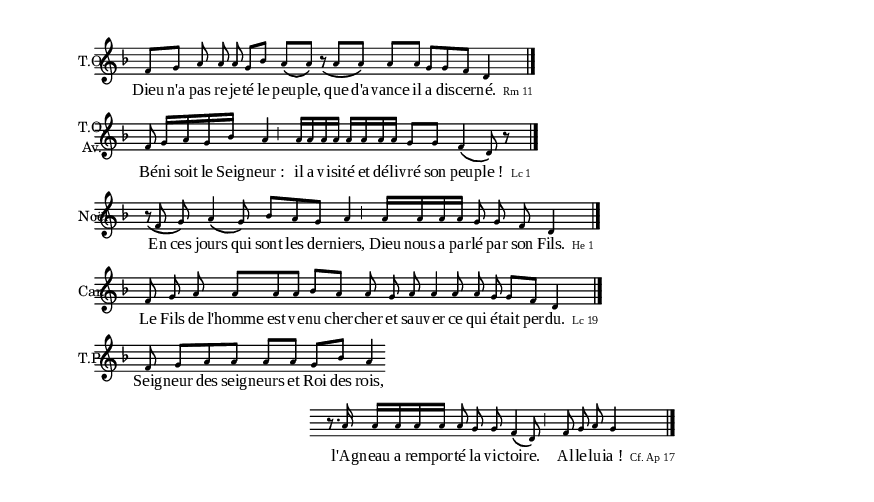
\version "2.14.0"
\include "definitions.ly"

%\markup {  \hspace #-10 \fill-line { "Psalm 59" "Mode 1" \null \null } }
\noPageBreak



\relative f' { 
	\new Staff {
		\cadenzaOn
		\key f \major
		\set Staff.instrumentName = \markup{ \center-column { T.O. } }
		f8[ g]
		\times 2/3 { a a a }
		g[ bes]
		a[\( a\)]  \times 2/3 { r8_\( a[ a]\) }
		a[ a]
\times 2/3 { g[ g f]}
		
		d4
		 
		
		\endBar
	}
	\addlyrics {
		Dieu n'a pas re -- je -- té le peu -- ple, que d'a -- vance il a dis -- cer -- né.
		\markup { \citation #"Rm 11" }
	}
}
\relative f' { 
	\new Staff {
		\cadenzaOn
		\key f \major
		\set Staff.instrumentName = \markup{ \center-column { T.O. Av. } }
		f8  g16[ a g bes] a4 \cesure\pespace
		\times 2/5 {a16[ a a a]}
		a16[ a a a]
		g8[ g]
		f4\( d8\) r8
		\endBar
	}
	\addlyrics {
		Bé -- ni soit le Seig -- "neur :"  il a vi -- si -- té et dé -- li -- vré son peu -- "ple !"
		\markup { \citation #"Lc 1" }
	}
}


\relative f' { 
	\new Staff {
		\cadenzaOn
		\key f \major
		\set Staff.instrumentName = \markup{ \center-column { Noël } }
		\times 2/3 { r8_\( f g\)}
		\times 2/3 { a4\( g8\)}
		\times 2/3 { bes[ a g]}
		a4
		\cesure\pespace
		a16[ a a a]
		\times 2/3 { g8 g f}
		d4
		\endBar
	}
	\addlyrics {
		En ces jours qui sont les der -- niers, Dieu nous a par -- lé par son Fils.
		\markup { \citation #"He 1" }
	}
}
\relative f' { 
	\new Staff {
		\cadenzaOn
		\key f \major
		\set Staff.instrumentName = \markup{ \center-column { Car. } }
		\times 2/3 { f8 g a}
		\times 2/3 { a[ a a]}
		bes[ a]
		\times 2/3 { a g a}
		a4
		\times 2/3 { a8 a g}
		g[ f]
		d4
		\endBar
	}
	\addlyrics {
		Le Fils de l'homme est ve -- nu cher -- cher et sau -- ver ce qui é -- tait per -- du.
		\markup { \citation #"Lc 19" }
	}
}

\relative f' { 
	\new Staff {
		\cadenzaOn
		\key f \major
		\set Staff.instrumentName = \markup{ \center-column { T.P. } }
		f8
		\times 2/3 { g8[ a a] }
		a[ a]
		g[ bes]
		a4 \indentLine
		\pespace
		r8. a16
		a[ a a a]
		\times 2/3 { a8 g g}
		f4\( d8\) \cesure\pespace
		\times 2/3 { f8 g a}
		g4
		\endBar
	}
	\addlyrics {
		Seig -- neur des seig -- neurs et Roi des rois, l'Ag -- neau a rem -- por -- té la vic -- toi -- re. Al -- le -- lu -- "ia !"
		\markup { \citation #"Cf. Ap 17" }
	}
}
